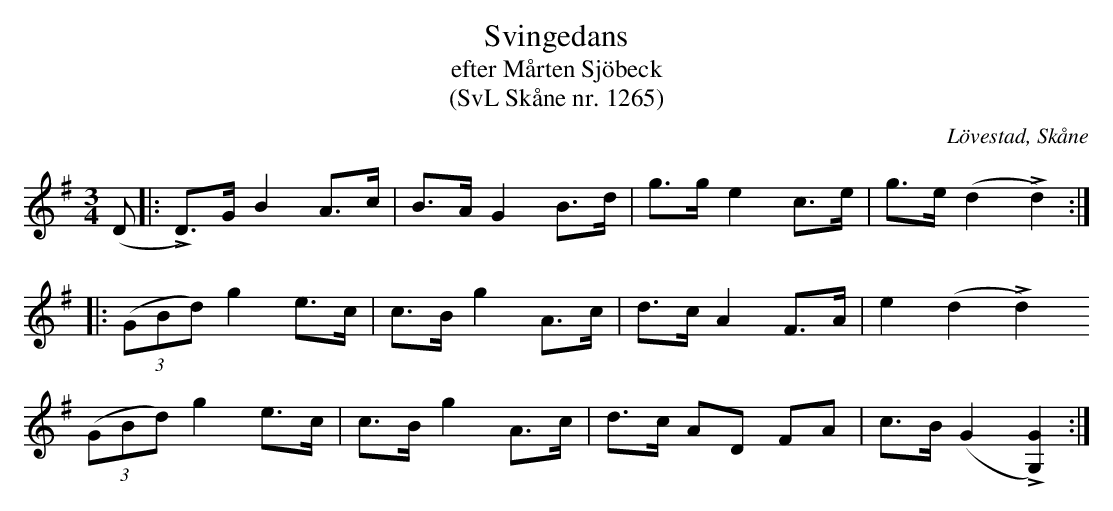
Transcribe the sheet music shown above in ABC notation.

X:1
T:Svingedans
T:efter Mårten Sjöbeck
T:(SvL Skåne nr. 1265)
O:Lövestad, Skåne
M:3/4
L:1/8
Q:1/4=108
K:G
(D |: LD)>G B2 A>c | B>A G2 B>d | g>g e2 c>e | g>e (d2 Ld2) :|
|: ((3GBd) g2 e>c | c>B g2 A>c | d>c A2 F>A | e2 (d2 Ld2)
   ((3GBd) g2 e>c | c>B g2 A>c | d>c AD FA | c>B (G2 L[G2G,2]) :|
